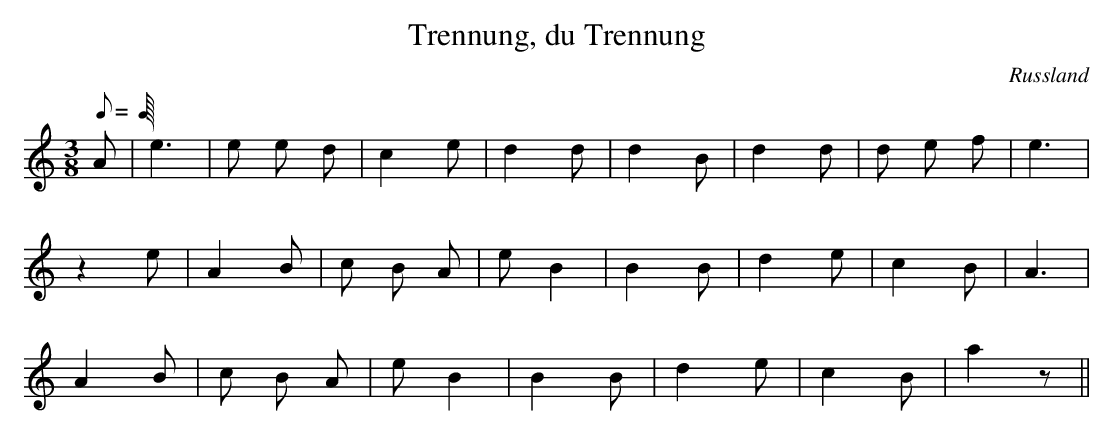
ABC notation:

X:1
T:Trennung, du Trennung
L:1/8
M:3/8
Q:C4=40
O:Russland
K:C
A|e3|e e d | c2 e| d2 d| d2 B| d2 d| d e f| e3|
z2 e |A2 B |c B A |e B2 |B2 B |d2 e |c2 B |A3|
A2 B |c B A |e B2 |B2 B |d2 e |c2 B |a2 z||
